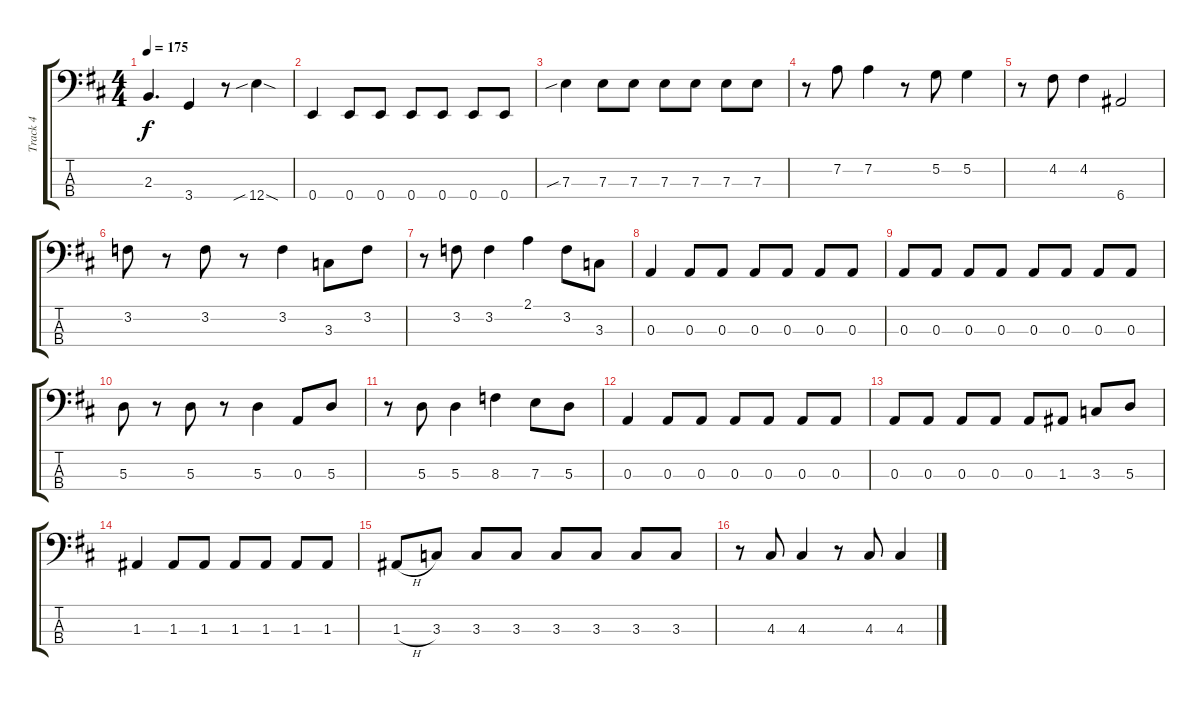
\track ("Track 4" "Track 4") {instrument electricbassfinger}
\staff {score tabs}
\tuning (G2 D2 A1 E1) {hide}
\ts (4 4)
\tempo 175
\clef f4
\ks d
2.3.4{d dy f} 3.4.4 r.8 12.4{sib sod}.4 |
0.4.4 0.4.8 0.4.8 0.4.8 0.4.8 0.4.8 0.4.8 |
7.3{sib}.4 7.3.8 7.3.8 7.3.8 7.3.8 7.3.8 7.3.8 |
r.8 7.2.8 7.2.4 r.8 5.2.8 5.2.4 |
r.8 4.2.8 4.2.4 6.4.2 |
3.2.8 r.8 3.2.8 r.8 3.2.4 3.3.8 3.2.8 |
r.8 3.2.8 3.2.4 2.1.4 3.2.8 3.3.8 |
0.3.4 0.3.8 0.3.8 0.3.8 0.3.8 0.3.8 0.3.8 |
0.3.8 0.3.8 0.3.8 0.3.8 0.3.8 0.3.8 0.3.8 0.3.8 |
5.3.8 r.8 5.3.8 r.8 5.3.4 0.3.8 5.3.8 |
r.8 5.3.8 5.3.4 8.3.4 7.3.8 5.3.8 |
0.3.4 0.3.8 0.3.8 0.3.8 0.3.8 0.3.8 0.3.8 |
0.3.8 0.3.8 0.3.8 0.3.8 0.3.8 1.3.8 3.3.8 5.3.8 |
1.3.4 1.3.8 1.3.8 1.3.8 1.3.8 1.3.8 1.3.8 |
1.3{h}.8 3.3.8 3.3.8 3.3.8 3.3.8 3.3.8 3.3.8 3.3.8 |
r.8 4.3.8 4.3.4 r.8 4.3.8 4.3.4
